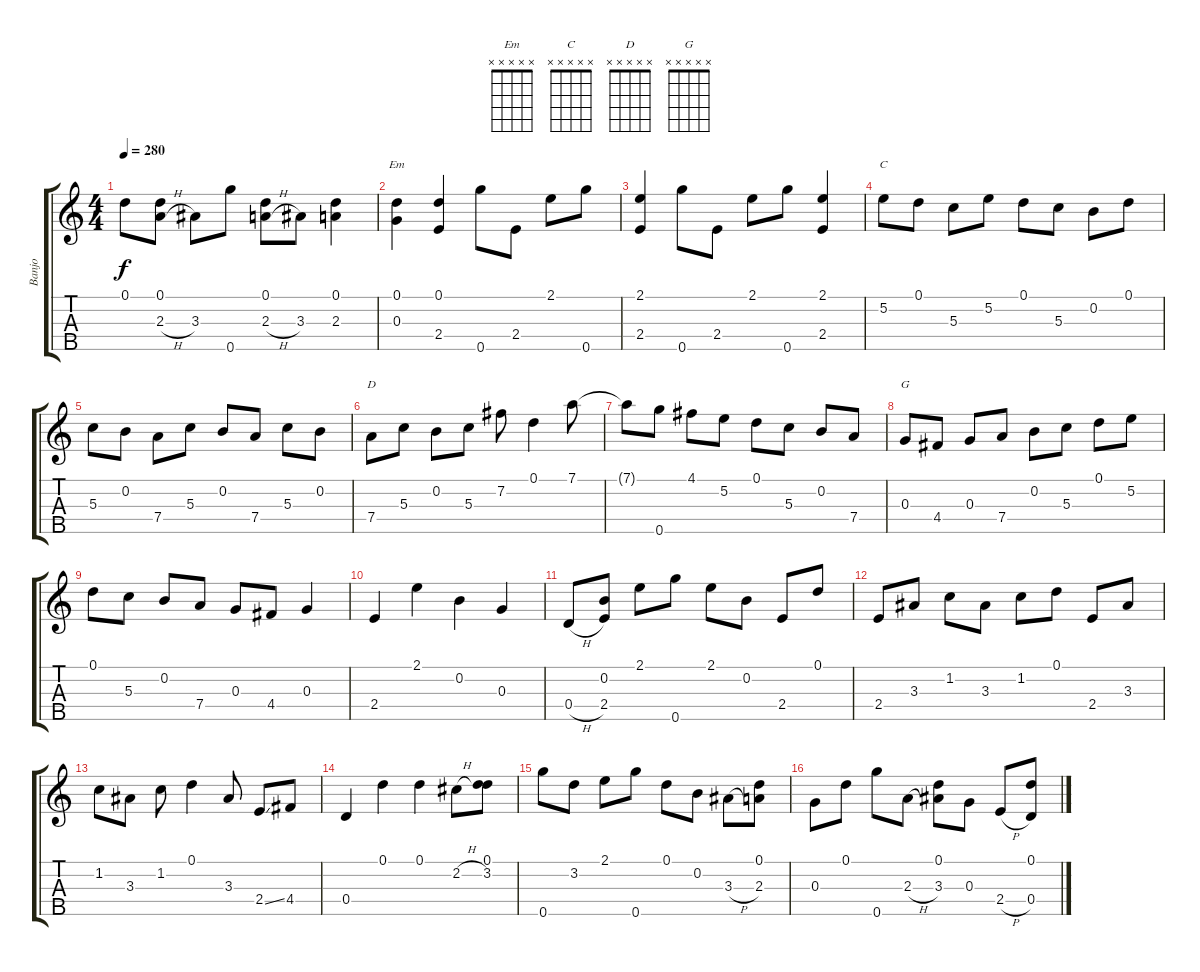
\track ("Banjo" "Banjo") {instrument banjo}
\staff {score tabs}
\tuning (D4 B3 G3 D3 G4) {hide}
\displaytranspose 12
\chord ("Em" x x x x x)
\chord ("C" x x x x x)
\chord ("D" x x x x x)
\chord ("G" x x x x x)
\ts (4 4)
\tempo 280
\clef g2
\ks c
0.1{t}.8{dy f} (0.1 2.3{h}).8 3.3.8 0.5.8 (0.1 2.3{h}).8 3.3.8 (0.1 2.3).4 |
(0.1 0.3).4{ch "Em"} (0.1 2.4).4 0.5.8 2.4.8 2.1.8 0.5.8 |
(2.1 2.4).4 0.5.8 2.4.8 2.1.8 0.5.8 (2.1 2.4).4 |
5.2.8{ch "C"} 0.1.8 5.3.8 5.2.8 0.1.8 5.3.8 0.2.8 0.1.8 |
5.3.8 0.2.8 7.4.8 5.3.8 0.2.8 7.4.8 5.3.8 0.2.8 |
7.4.8{ch "D"} 5.3.8 0.2.8 5.3.8 7.2.8 0.1.4 7.1.8 |
7.1{t}.8 0.5.8 4.1.8 5.2.8 0.1.8 5.3.8 0.2.8 7.4.8 |
0.3.8{ch "G"} 4.4.8 0.3.8 7.4.8 0.2.8 5.3.8 0.1.8 5.2.8 |
0.1.8 5.3.8 0.2.8 7.4.8 0.3.8 4.4.8 0.3.4 |
2.4.4 2.1.4 0.2.4 0.3.4 |
0.4{h}.8 (0.2 2.4).8 2.1.8 0.5.8 2.1.8 0.2.8 2.4.8 0.1.8 |
2.4.8 3.3.8 1.2.8 3.3.8 1.2.8 0.1.8 2.4.8 3.3.8 |
1.2.8 3.3.8 1.2.8 0.1.4 3.3.8 2.4{ss}.8 4.4.8 |
0.4.4 0.1.4 0.1.4 2.2{h}.8 (0.1 3.2).8 |
0.5.8 3.2.8 2.1.8 0.5.8 0.1.8 0.2.8 3.3{h}.8 (0.1 2.3).8 |
0.3.8 0.1.8 0.5.8 2.3{h}.8 (0.1 3.3).8 0.3.8 2.4{h}.8 (0.1 0.4).8
